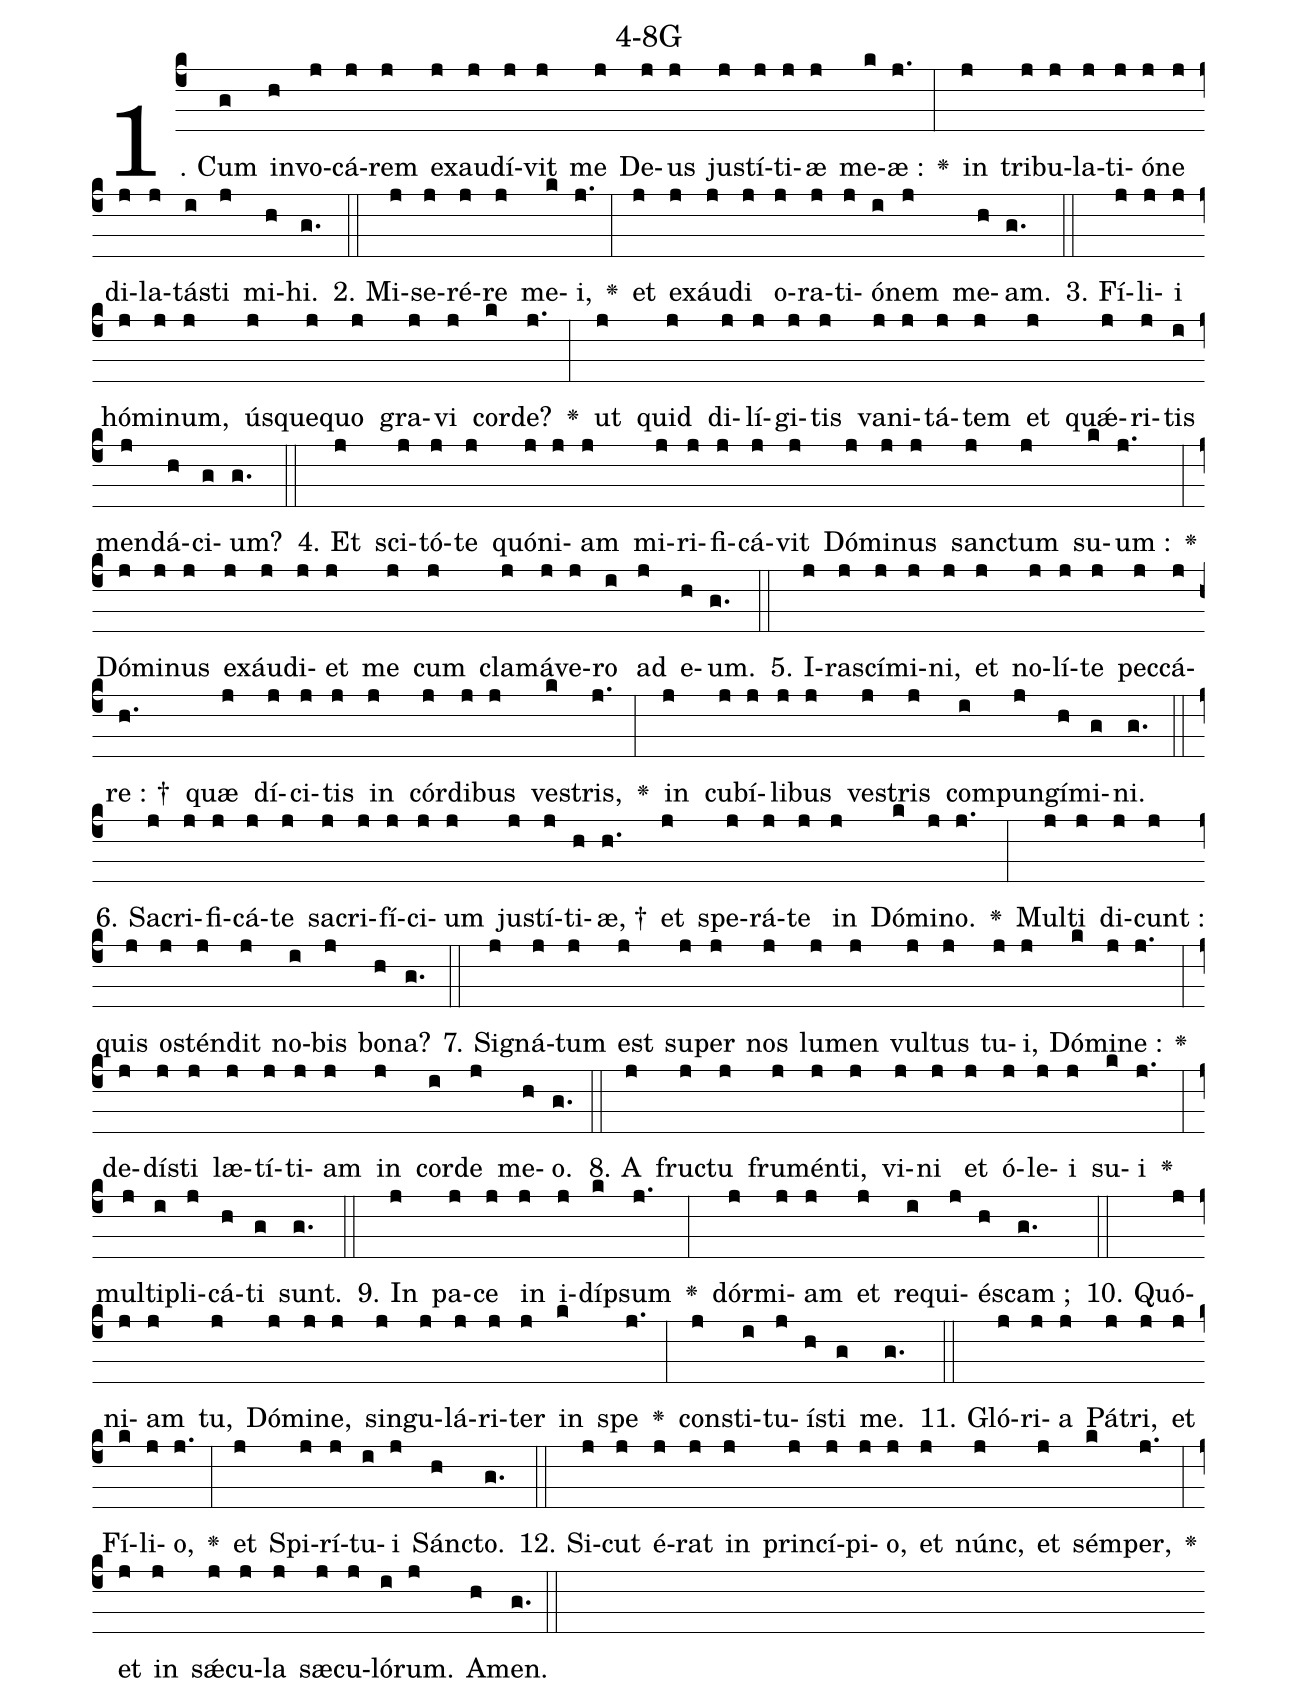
name: 4-8G;
%%
(c4)1. Cum(g) in(h)vo(j)cá(j)rem(j) ex(j)au(j)dí(j)vit(j) me(j) De(j)us(j) ju(j)stí(j)ti(j)æ(j) me(k)æ :(j.) <v>\greheightstar</v>(:) in(j) tri(j)bu(j)la(j)ti(j)ó(j)ne(j) di(j)la(j)tá(i)sti(j) mi(h)hi.(g.) (::)
2. Mi(j)se(j)ré(j)re(j) me(k)i,(j.) <v>\greheightstar</v>(:) et(j) ex(j)áu(j)di(j) o(j)ra(j)ti(j)ó(i)nem(j) me(h)am.(g.) (::)
3. Fí(j)li(j)i(j) hó(j)mi(j)num,(j) ús(j)que(j)quo(j) gra(j)vi(j) cor(k)de?(j.) <v>\greheightstar</v>(:) ut(j) quid(j) di(j)lí(j)gi(j)tis(j) va(j)ni(j)tá(j)tem(j) et(j) quǽ(j)ri(j)tis(i) men(j)dá(h)ci(g)um?(g.) (::)
4. Et(j) sci(j)tó(j)te(j) quó(j)ni(j)am(j) mi(j)ri(j)fi(j)cá(j)vit(j) Dó(j)mi(j)nus(j) san(j)ctum(j) su(k)um :(j.) <v>\greheightstar</v>(:) Dó(j)mi(j)nus(j) ex(j)áu(j)di(j)et(j) me(j) cum(j) cla(j)má(j)ve(j)ro(i) ad(j) e(h)um.(g.) (::)
5. I(j)ra(j)scí(j)mi(j)ni,(j) et(j) no(j)lí(j)te(j) pec(j)cá(j)re : †(h.) quæ(j) dí(j)ci(j)tis(j) in(j) cór(j)di(j)bus(j) ve(k)stris,(j.) <v>\greheightstar</v>(:) in(j) cu(j)bí(j)li(j)bus(j) ve(j)stris(j) com(i)pun(j)gí(h)mi(g)ni.(g.) (::)
6. Sa(j)cri(j)fi(j)cá(j)te(j) sa(j)cri(j)fí(j)ci(j)um(j) ju(j)stí(j)ti(h)æ, †(h.) et(j) spe(j)rá(j)te(j) in(j) Dó(k)mi(j)no.(j.) <v>\greheightstar</v>(:) Mul(j)ti(j) di(j)cunt :(j) quis(j) o(j)stén(j)dit(j) no(i)bis(j) bo(h)na?(g.) (::)
7. Si(j)gná(j)tum(j) est(j) su(j)per(j) nos(j) lu(j)men(j) vul(j)tus(j) tu(j)i,(j) Dó(k)mi(j)ne :(j.) <v>\greheightstar</v>(:) de(j)dí(j)sti(j) læ(j)tí(j)ti(j)am(j) in(j) cor(i)de(j) me(h)o.(g.) (::)
8. A(j) fru(j)ctu(j) fru(j)mén(j)ti,(j) vi(j)ni(j) et(j) ó(j)le(j)i(j) su(k)i(j.) <v>\greheightstar</v>(:) mul(j)ti(i)pli(j)cá(h)ti(g) sunt.(g.) (::)
9. In(j) pa(j)ce(j) in(j) i(j)dí(k)psum(j.) <v>\greheightstar</v>(:) dór(j)mi(j)am(j) et(j) re(i)qui(j)é(h)scam ;(g.) (::)
10. Quó(j)ni(j)am(j) tu,(j) Dó(j)mi(j)ne,(j) sin(j)gu(j)lá(j)ri(j)ter(j) in(k) spe(j.) <v>\greheightstar</v>(:) con(j)sti(i)tu(j)í(h)sti(g) me.(g.) (::)
11. Gló(j)ri(j)a(j) Pá(j)tri,(j) et(j) Fí(k)li(j)o,(j.) <v>\greheightstar</v>(:) et(j) Spi(j)rí(j)tu(i)i(j) Sán(h)cto.(g.) (::)
12. Si(j)cut(j) é(j)rat(j) in(j) prin(j)cí(j)pi(j)o,(j) et(j) núnc,(j) et(j) sém(k)per,(j.) <v>\greheightstar</v>(:) et(j) in(j) sǽ(j)cu(j)la(j) sæ(j)cu(j)ló(i)rum.(j) A(h)men.(g.) (::)
